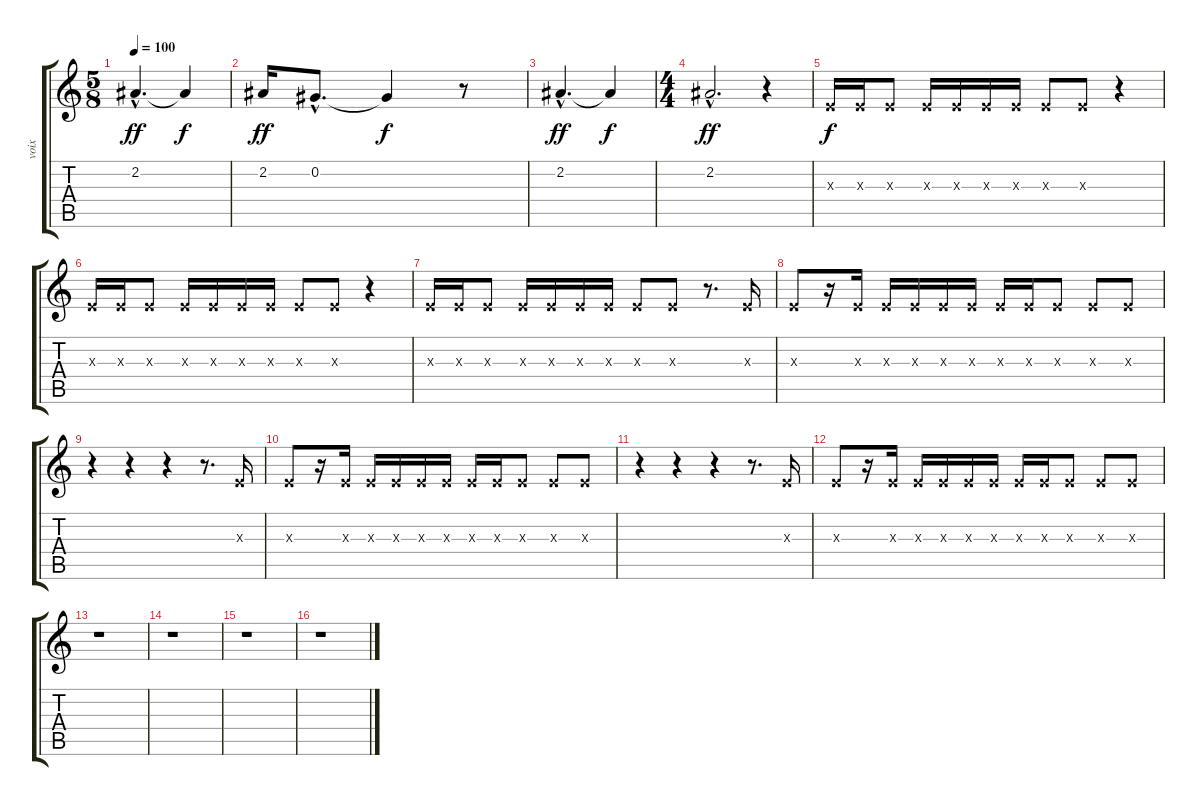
\track ("voix" "voix") {instrument guitarharmonics}
\staff {score tabs}
\tuning (Db4 Ab3 E3 B2 Gb2 Db2) {hide}
\ts (5 8)
\tempo 100
\clef g2
\ks c
2.2{hac}.4{d dy ff instrument violin} 2.2{t}.4{dy f} |
2.2.16{dy ff} 0.2{hac}.8{d} 0.2{t}.4{dy f} r.8 |
2.2{hac}.4{d dy ff} 2.2{t}.4{dy f} |
\ts (4 4)
2.2{hac}.2{d dy ff} r.4 |
0.3{x}.16{dy f instrument guitarharmonics} 0.3{x}.16 0.3{x}.8 0.3{x}.16 0.3{x}.16 0.3{x}.16 0.3{x}.16 0.3{x}.8 0.3{x}.8 r.4 |
0.3{x}.16 0.3{x}.16 0.3{x}.8 0.3{x}.16 0.3{x}.16 0.3{x}.16 0.3{x}.16 0.3{x}.8 0.3{x}.8 r.4 |
0.3{x}.16 0.3{x}.16 0.3{x}.8 0.3{x}.16 0.3{x}.16 0.3{x}.16 0.3{x}.16 0.3{x}.8 0.3{x}.8 r.8{d} 0.3{x}.16 |
0.3{x}.8 r.16 0.3{x}.16 0.3{x}.16 0.3{x}.16 0.3{x}.16 0.3{x}.16 0.3{x}.16 0.3{x}.16 0.3{x}.8 0.3{x}.8 0.3{x}.8 |
r.4 r.4 r.4 r.8{d} 0.3{x}.16 |
0.3{x}.8 r.16 0.3{x}.16 0.3{x}.16 0.3{x}.16 0.3{x}.16 0.3{x}.16 0.3{x}.16 0.3{x}.16 0.3{x}.8 0.3{x}.8 0.3{x}.8 |
r.4 r.4 r.4 r.8{d} 0.3{x}.16 |
0.3{x}.8 r.16 0.3{x}.16 0.3{x}.16 0.3{x}.16 0.3{x}.16 0.3{x}.16 0.3{x}.16 0.3{x}.16 0.3{x}.8 0.3{x}.8 0.3{x}.8 |
r.1 |
r.1 |
r.1 |
r.1
